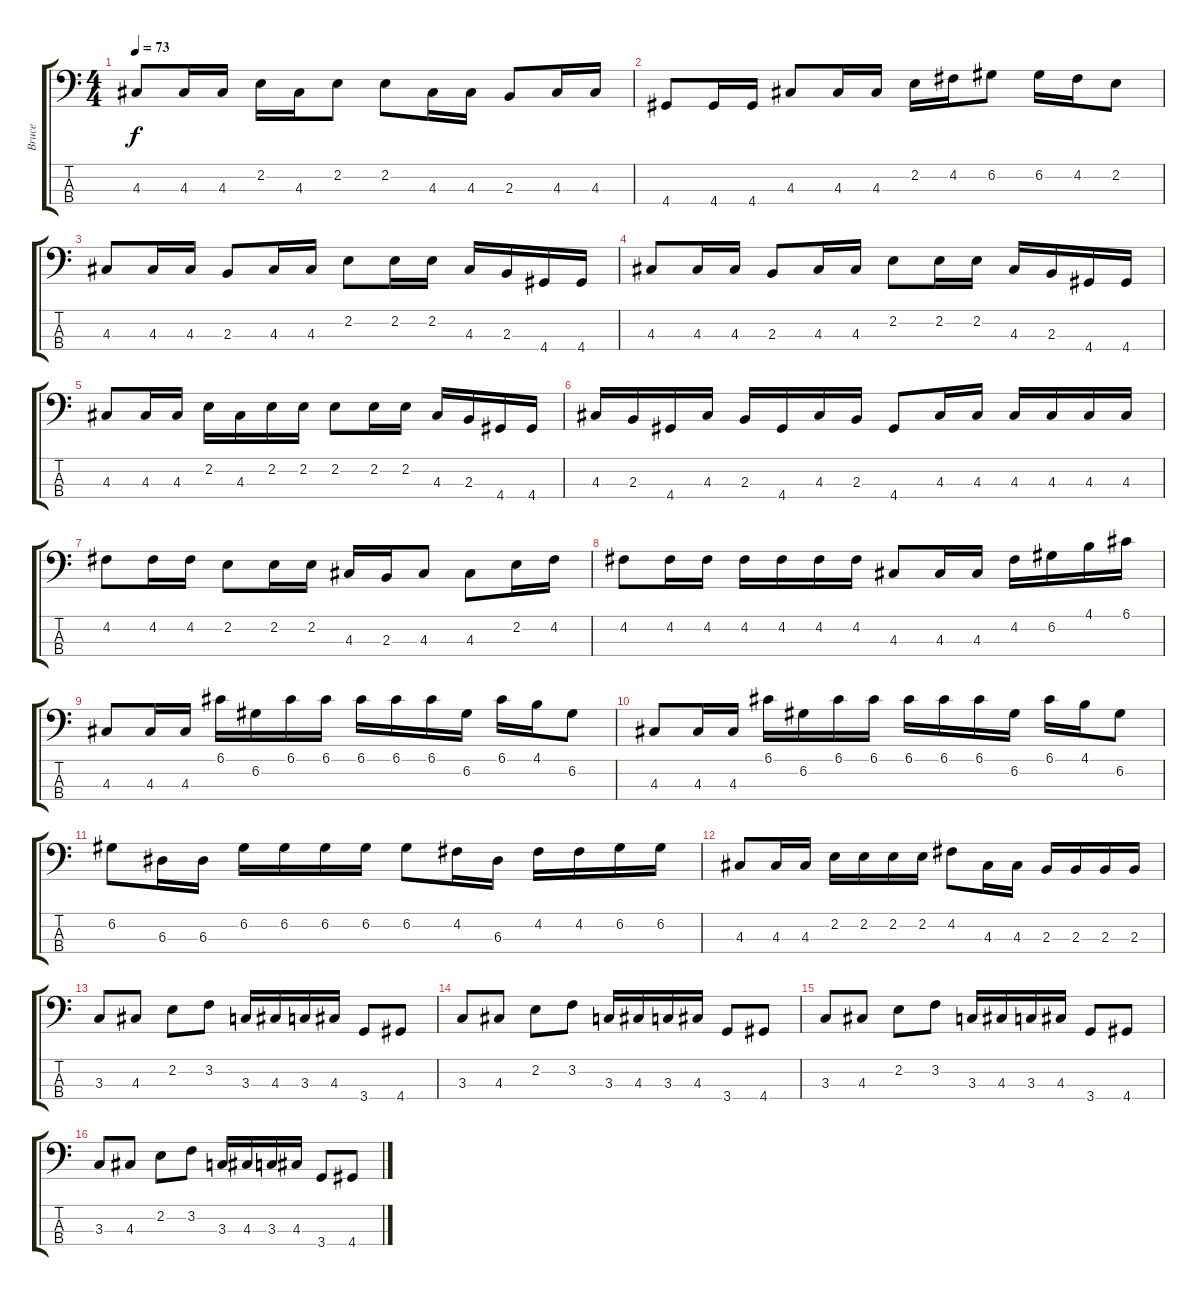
\track ("Bruce" "Bruce") {instrument electricbassfinger}
\staff {score tabs}
\tuning (G2 D2 A1 E1) {hide}
\ts (4 4)
\tempo 73
\clef f4
\ks c
4.3.8{dy f} 4.3.16 4.3.16 2.2.16 4.3.16 2.2.8 2.2.8 4.3.16 4.3.16 2.3.8 4.3.16 4.3.16 |
4.4.8 4.4.16 4.4.16 4.3.8 4.3.16 4.3.16 2.2.16 4.2.16 6.2.8 6.2.16 4.2.16 2.2.8 |
4.3.8 4.3.16 4.3.16 2.3.8 4.3.16 4.3.16 2.2.8 2.2.16 2.2.16 4.3.16 2.3.16 4.4.16 4.4.16 |
4.3.8 4.3.16 4.3.16 2.3.8 4.3.16 4.3.16 2.2.8 2.2.16 2.2.16 4.3.16 2.3.16 4.4.16 4.4.16 |
4.3.8 4.3.16 4.3.16 2.2.16 4.3.16 2.2.16 2.2.16 2.2.8 2.2.16 2.2.16 4.3.16 2.3.16 4.4.16 4.4.16 |
4.3.16 2.3.16 4.4.16 4.3.16 2.3.16 4.4.16 4.3.16 2.3.16 4.4.8 4.3.16 4.3.16 4.3.16 4.3.16 4.3.16 4.3.16 |
4.2.8 4.2.16 4.2.16 2.2.8 2.2.16 2.2.16 4.3.16 2.3.16 4.3.8 4.3.8 2.2.16 4.2.16 |
4.2.8 4.2.16 4.2.16 4.2.16 4.2.16 4.2.16 4.2.16 4.3.8 4.3.16 4.3.16 4.2.16 6.2.16 4.1.16 6.1.16 |
4.3.8 4.3.16 4.3.16 6.1.16 6.2.16 6.1.16 6.1.16 6.1.16 6.1.16 6.1.16 6.2.16 6.1.16 4.1.16 6.2.8 |
4.3.8 4.3.16 4.3.16 6.1.16 6.2.16 6.1.16 6.1.16 6.1.16 6.1.16 6.1.16 6.2.16 6.1.16 4.1.16 6.2.8 |
6.2.8 6.3.16 6.3.16 6.2.16 6.2.16 6.2.16 6.2.16 6.2.8 4.2.16 6.3.16 4.2.16 4.2.16 6.2.16 6.2.16 |
4.3.8 4.3.16 4.3.16 2.2.16 2.2.16 2.2.16 2.2.16 4.2.8 4.3.16 4.3.16 2.3.16 2.3.16 2.3.16 2.3.16 |
3.3.8 4.3.8 2.2.8 3.2.8 3.3.16 4.3.16 3.3.16 4.3.16 3.4.8 4.4.8 |
3.3.8 4.3.8 2.2.8 3.2.8 3.3.16 4.3.16 3.3.16 4.3.16 3.4.8 4.4.8 |
3.3.8 4.3.8 2.2.8 3.2.8 3.3.16 4.3.16 3.3.16 4.3.16 3.4.8 4.4.8 |
3.3.8 4.3.8 2.2.8 3.2.8 3.3.16 4.3.16 3.3.16 4.3.16 3.4.8 4.4.8
